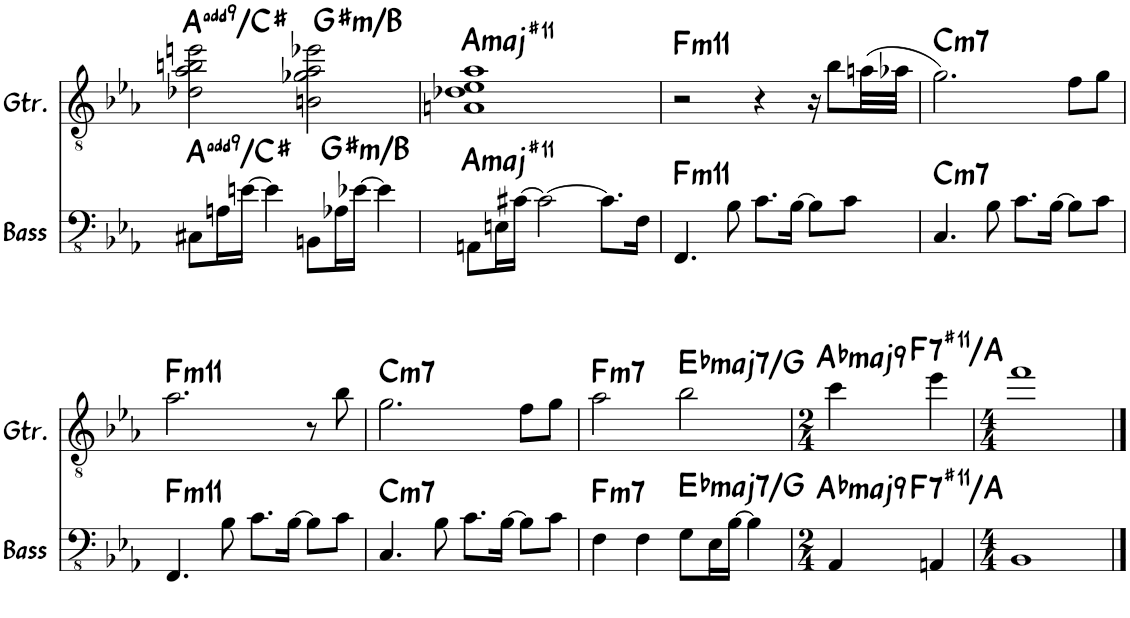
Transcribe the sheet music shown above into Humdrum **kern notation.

**kern	**harte	**kern	**harte
*part2	*part2	*part1	*part1
*staff2	*	*staff1	*
*I"Bass	*	*I"Guitar	*
*I'Bass	*	*I'Gtr.	*
!!LO:PB:g=z
*clefFv4	*	*clefGv2	*
*k[b-e-a-]	*	*k[b-e-a-]	*
*M4/4	*	*M4/4	*
=20	=20	=20	=20
8CC#X\L	A:maj(9)/3	2d-X\ 2a-\ 2bn\ 2een\	A:maj(9)/3
16AAn\L	.	.	.
[16En\JJ	.	.	.
4E\]	.	.	.
!	!LO:H:kt=m	!	!LO:H:kt=m
8BBBn\L	G#:min/b3	2Bn\ 2g-X\ 2a-\ 2ee-X\	G#:min/b3
16AA-X\L	.	.	.
[16E-X\JJ	.	.	.
4E-\]	.	.	.
=21	=21	=21	=21
!	!LO:H:kt=maj	!	!LO:H:kt=maj
8AAAn\L	A:maj(#11)	1An 1d-X 1e- 1a-	A:maj(#11)
16EEn\L	.	.	.
[16C#X\JJ	.	.	.
2C#\_	.	.	.
8.C#\L]	.	.	.
16FF\Jk	.	.	.
=22	=22	=22	=22
!	!LO:H:kt=m11	!	!LO:H:kt=m11
4.FFF/	F:min9(11)	2r	F:min9(11)
8BB-\	.	.	.
8.C\L	.	4r	.
[16BB-\Jk	.	.	.
8BB-\L]	.	16r	.
.	.	8b-\L	.
8C\J	.	.	.
.	.	(32an\LL	.
.	.	32a-X\JJJ	.
=23	=23	=23	=23
!	!LO:H:kt=m7	!	!LO:H:kt=m7
4.CC/	C:min7	2.g\)	C:min7
8BB-\	.	.	.
8.C\L	.	.	.
[16BB-\Jk	.	.	.
8BB-\L]	.	8f\L	.
8C\J	.	8g\J	.
!!LO:LB:g=z
=24	=24	=24	=24
!	!LO:H:kt=m11	!	!LO:H:kt=m11
4.FFF/	F:min9(11)	2.a-\	F:min9(11)
8BB-\	.	.	.
8.C\L	.	.	.
[16BB-\Jk	.	.	.
8BB-\L]	.	8r	.
8C\J	.	8b-\	.
=25	=25	=25	=25
!	!LO:H:kt=m7	!	!LO:H:kt=m7
4.CC/	C:min7	2.g\	C:min7
8BB-\	.	.	.
8.C\L	.	.	.
[16BB-\Jk	.	.	.
8BB-\L]	.	8f\L	.
8C\J	.	8g\J	.
=26	=26	=26	=26
!	!LO:H:kt=m7	!	!LO:H:kt=m7
4FF\	F:min7	2a-\	F:min7
4FF\	.	.	.
!	!LO:H:kt=maj7	!	!LO:H:kt=maj7
8GG\L	Eb:maj7/3	2b-\	Eb:maj7/3
16EE-\L	.	.	.
[16BB-\JJ	.	.	.
4BB-\]	.	.	.
=27	=27	=27	=27
*M2/4	*	*M2/4	*
!	!LO:H:kt=maj9	!	!LO:H:kt=maj9
4AAA-/	Ab:maj9	4cc\	Ab:maj9
!	!LO:H:kt=7	!	!LO:H:kt=7
4AAAn/	F:7(#11)/3	4ee-\	F:7(#11)/3
=28	=28	=28	=28
*M4/4	*	*M4/4	*
1BBB-	.	1ff	.
==	==	==	==
*-	*-	*-	*-
